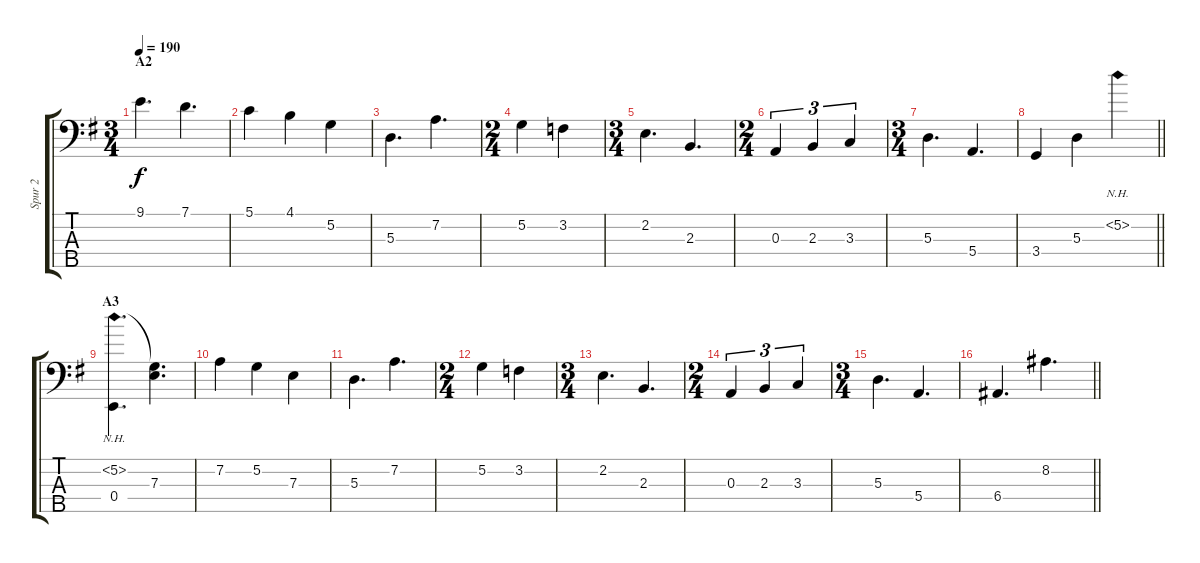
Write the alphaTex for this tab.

\track ("Spur 2" "Spur 2") {instrument acousticbass}
\staff {score tabs}
\tuning (G2 D2 A1 E1 B0) {hide}
\ts (3 4)
\section ("" "A2")
\tempo 190
\clef f4
\ks eminor
9.1.4{d dy f} 7.1.4{d} |
5.1.4 4.1.4 5.2.4 |
5.3.4{d} 7.2.4{d} |
\ts (2 4)
5.2.4 3.2.4 |
\ts (3 4)
2.2.4{d} 2.3.4{d} |
\ts (2 4)
0.3.4{tu (3 2)} 2.3.4{tu (3 2)} 3.3.4{tu (3 2)} |
\ts (3 4)
5.3.4{d} 5.4.4{d} |
\barLineRight lightlight
3.4.4 5.3.4 5.2{nh}.4 |
\section ("" "A3")
(5.2{nh} 0.4).4{d} (5.2{t} 7.3).4{d} |
7.2.4 5.2.4 7.3.4 |
5.3.4{d} 7.2.4{d} |
\ts (2 4)
5.2.4 3.2.4 |
\ts (3 4)
2.2.4{d} 2.3.4{d} |
\ts (2 4)
0.3.4{tu (3 2)} 2.3.4{tu (3 2)} 3.3.4{tu (3 2)} |
\ts (3 4)
5.3.4{d} 5.4.4{d} |
\barLineRight lightlight
6.4.4{d} 8.2.4{d}
